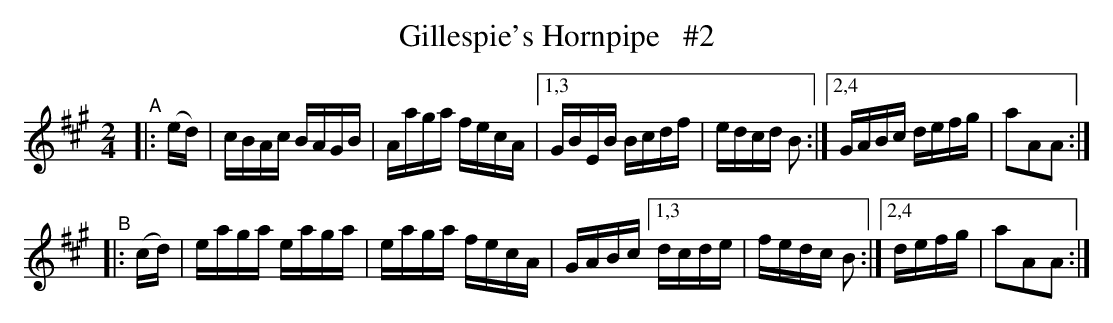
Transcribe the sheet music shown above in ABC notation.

X:1
T: Gillespie's Hornpipe   #2
M: 2/4
L: 1/16
K: A
"^A"|: (ed) | cBAc BAGB | Aaga fecA |1,3 GBEB Bcdf | edcd B2 :|2,4 GABc defg | a2A2A2 :|
"^B"|: (cd) | eaga eaga | eaga fecA | GABc [1,3 dcde | fedc B2 :|[2,4 defg | a2A2A2 :|
